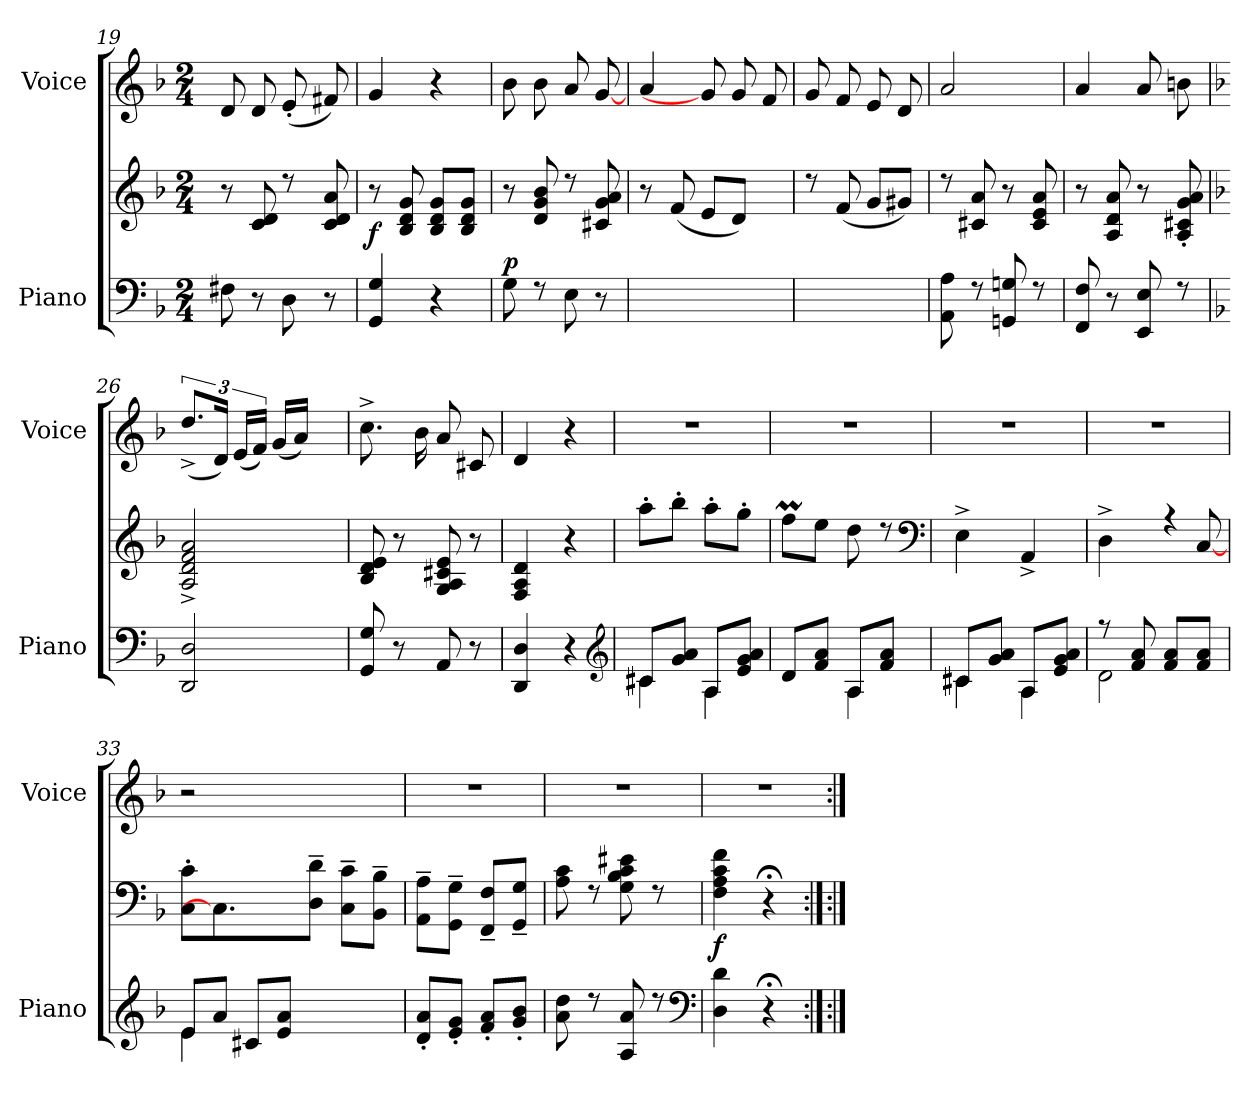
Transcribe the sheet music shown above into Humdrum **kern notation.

**kern	**kern	**dynam	**kern
*part2	*part2	*part2	*part1
*staff3	*staff2	*staff2/3	*staff1
*I"Piano	*	*	*I"Voice
*I'Piano	*	*	*I'Voice
*clefF4	*clefG2	*	*clefG2
*k[b-]	*k[b-]	*	*k[b-]
*M2/4	*M2/4	*	*M2/4
=19	=19	=19	=19
8F#X\	8r	.	8d/
8r	8c/ 8d/	.	8dZ</
8D\	8rcc	.	(>8e'<Z</
8r	8c/ 8d/ 8a/	.	8f#X/)
=20	=20	=20	=20
!	!	!LO:DY:a=2	!
4GG/ 4G/	8r	f	4g/
.	8B-/ 8d/ 8g/	.	.
4r	8B-/ 8d/ 8g/L	.	4r
.	8B-/ 8d/ 8g/J	.	.
=21	=21	=21	=21
!	!	!LO:DY:a=2	!
8G\	8r	p	8b-\
8rE	8d/ 8g/ 8b-/	.	8b-\
8E\	8rcc	.	8a/
8r	8c#X/ 8g/ 8a/	.	[8gZ</
!!LO:LB:g=z
=22	=22	=22	=22
2ryy	8r	.	4aZ</
.	(>8fZ>/	.	.
.	8eZ>/L	.	8g/]
.	8d/J)	.	8g/
8ryy	8ryy	.	8f/
=23	=23	=23	=23
2ryy	8rcc	.	8g/
.	(>8f/	.	8fZ</
.	8g/L	.	8e/
.	8g#X/J)	.	8d/
=24	=24	=24	=24
8AA\ 8A\	8rcc	.	2a/
8rE	8c#X/ 8a/	.	.
8GGn/ 8Gn/	8r	.	.
8rE	8c#/ 8e/ 8a/	.	.
=25	=25	=25	=25
8FF/ 8F/	8r	.	4a/
8r	8A/Z> 8d/Z> 8a/Z>	.	.
8EE/ 8E/	8r	.	8a/
8rE	8A/'> 8c#X/'> 8g/'> 8a/'>	.	8bn\
!!LO:PB:g=z
=26	=26	=26	=26
*k[b-]	*k[b-]	*	*k[b-]
2DD/ 2D/	2A/^> 2d/^> 2f/^> 2a/^>	.	(<12.dd^>/L
.	.	.	24d/Jk)
.	.	.	(<24e/LL
.	.	.	24f/JJ)
.	.	.	(<16g/LL
.	.	.	16a/JJ)
.	.	.	8ryy
=27	=27	=27	=27
8GG/ 8G/	8B-/ 8d/ 8e/	.	8.cc^<^>\
8r	8r	.	.
.	.	.	16b-\
8AA/	8G/ 8A/ 8c#X/ 8e/	.	8a/
8r	8r	.	8c#X/
=28	=28	=28	=28
4DD/ 4D/	4F/ 4A/ 4d/	.	4d/
4r	4r	.	4r
*clefG2	*	*	*
=29	=29	=29	=29
*^	*	*	*
8c#X/L	4c#X\	8aa'>\L	.	2rdd
8g/ 8a/J	.	8bb-'>\J	.	.
8A/L	4A\	8aa'>\L	.	.
8e/ 8g/ 8a/J	.	8gg'>\J	.	.
=30	=30	=30	=30	=30
8d/L	4ryy	8ffM\L	.	2rdd
8f/ 8a/J	.	8ee\J	.	.
8A/L	4A\	8dd\	.	.
8f/ 8a/J	.	8rcc	.	.
*	*	*clefF4	*	*
!!LO:LB:g=z
=31	=31	=31	=31	=31
8c#X/L	4c#X\	4E^>\	.	2r
8g/ 8a/J	.	.	.	.
8A/L	4A\	4AA^</	.	.
8e/ 8g/ 8a/J	.	.	.	.
=32	=32	=32	=32	=32
*	*	*^	*	*
8ree	2d\	4D^>\	4.ryy	.	2r
8f/ 8a/	.	.	.	.	.
8f/ 8a/L	.	4r	.	.	.
8f/ 8a/J	.	.	[8C/	.	.
*	*	*v	*v	*	*
=33	=33	=33	=33	=33
8e/L	4e\	8C\'> 8c\'>L	.	2r
8a/J	.	4.C/]	.	.
8c#X/L	4.ryy	.	.	.
8e/ 8a/J	.	.	.	.
4.ryy	.	8D\~> 8d\~>J	.	4.ryy
.	4ryy	8C\~> 8c\~>L	.	.
.	.	8BB-\~> 8B-\~>J	.	.
*v	*v	*	*	*
=34	=34	=34	=34
8d/'< 8a/'<L	8AA\~> 8A\~>L	.	2r
8e/'< 8g/'<J	8GG\~> 8G\~>J	.	.
8f/'< 8a/'<L	8FF/~> 8F/~>L	.	.
8g/'< 8b-/'<J	8GG/~> 8G/~>J	.	.
=35	=35	=35	=35
8a\ 8dd\	8A\ 8c\	.	2r
8rcc	8rE	.	.
8A/ 8a/	8G\ 8B-\ 8c\ 8e#X\	.	.
8rcc	8rE	.	.
*clefF4	*	*	*
=36	=36	=36	=36
!	!	!LO:DY:b	!
4D\ 4d\	4F\ 4A\ 4c\ 4f\	f	2r
4r;<	4r;<	.	.
=:|!	=:|!	=	=
*-	*-	*-	*-
